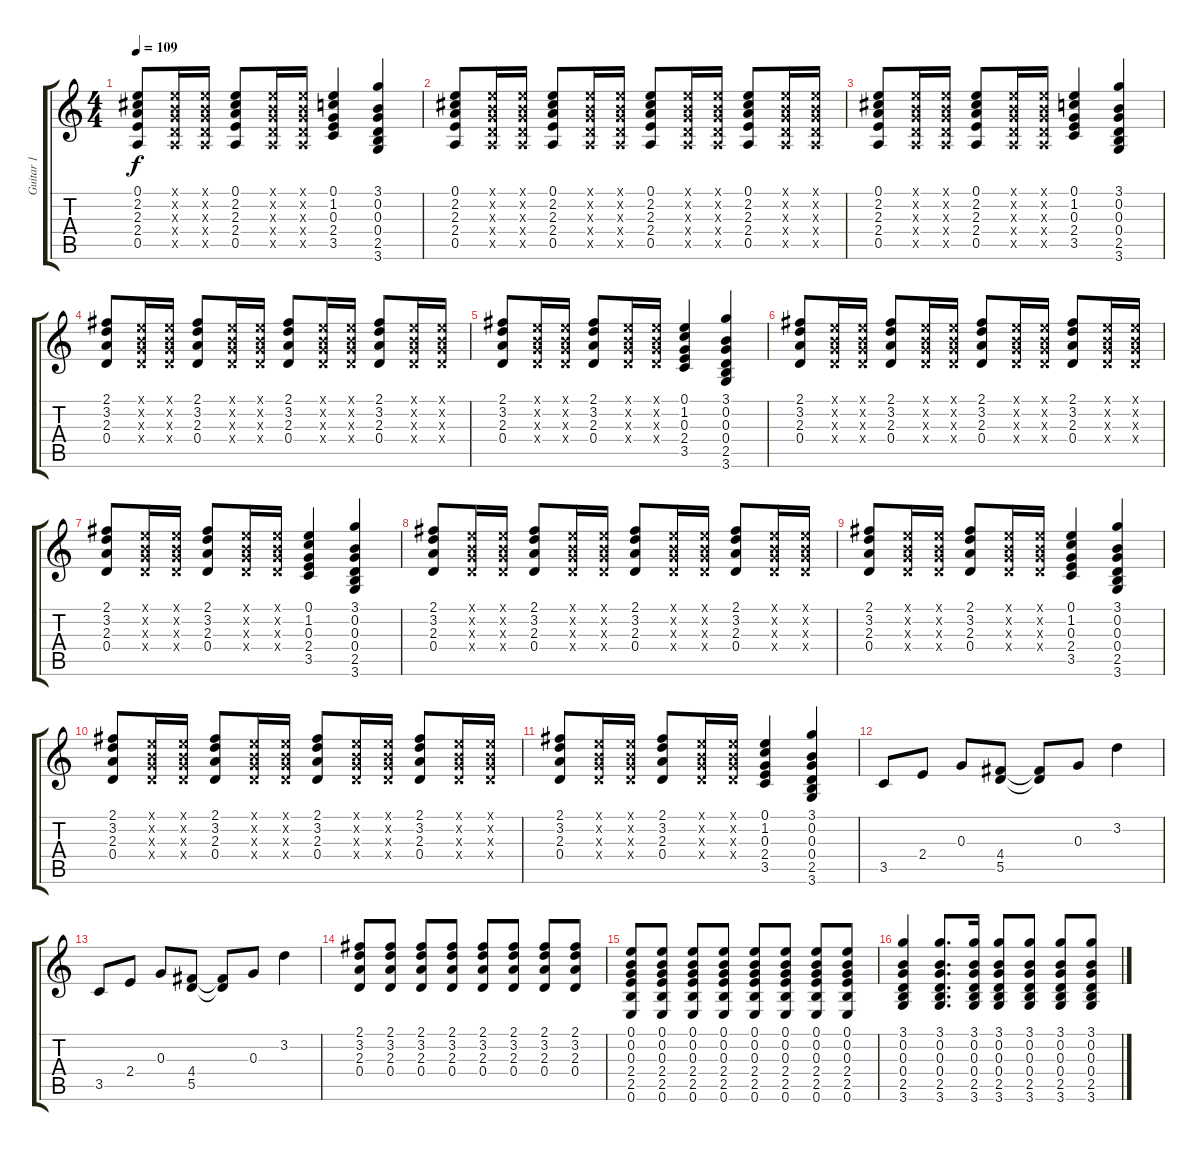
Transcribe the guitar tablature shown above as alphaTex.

\track ("Guitar 1" "Guitar 1") {instrument acousticguitarsteel}
\staff {score tabs}
\tuning (E4 B3 G3 D3 A2 E2) {hide}
\ts (4 4)
\tempo 109
\clef g2
\ks c
(0.1 2.2 2.3 2.4 0.5).8{dy f} (0.1{x} 0.2{x} 0.3{x} 0.4{x} 0.5{x}).16 (0.1{x} 0.2{x} 0.3{x} 0.4{x} 0.5{x}).16 (0.1 2.2 2.3 2.4 0.5).8 (0.1{x} 0.2{x} 0.3{x} 0.4{x} 0.5{x}).16 (0.1{x} 0.2{x} 0.3{x} 0.4{x} 0.5{x}).16 (0.1 1.2 0.3 2.4 3.5).4 (3.1 0.2 0.3 0.4 2.5 3.6).4 |
(0.1 2.2 2.3 2.4 0.5).8 (0.1{x} 0.2{x} 0.3{x} 0.4{x} 0.5{x}).16 (0.1{x} 0.2{x} 0.3{x} 0.4{x} 0.5{x}).16 (0.1 2.2 2.3 2.4 0.5).8 (0.1{x} 0.2{x} 0.3{x} 0.4{x} 0.5{x}).16 (0.1{x} 0.2{x} 0.3{x} 0.4{x} 0.5{x}).16 (0.1 2.2 2.3 2.4 0.5).8 (0.1{x} 0.2{x} 0.3{x} 0.4{x} 0.5{x}).16 (0.1{x} 0.2{x} 0.3{x} 0.4{x} 0.5{x}).16 (0.1 2.2 2.3 2.4 0.5).8 (0.1{x} 0.2{x} 0.3{x} 0.4{x} 0.5{x}).16 (0.1{x} 0.2{x} 0.3{x} 0.4{x} 0.5{x}).16 |
(0.1 2.2 2.3 2.4 0.5).8 (0.1{x} 0.2{x} 0.3{x} 0.4{x} 0.5{x}).16 (0.1{x} 0.2{x} 0.3{x} 0.4{x} 0.5{x}).16 (0.1 2.2 2.3 2.4 0.5).8 (0.1{x} 0.2{x} 0.3{x} 0.4{x} 0.5{x}).16 (0.1{x} 0.2{x} 0.3{x} 0.4{x} 0.5{x}).16 (0.1 1.2 0.3 2.4 3.5).4 (3.1 0.2 0.3 0.4 2.5 3.6).4 |
(2.1 3.2 2.3 0.4).8 (0.1{x} 0.2{x} 0.3{x} 0.4{x}).16 (0.1{x} 0.2{x} 0.3{x} 0.4{x}).16 (2.1 3.2 2.3 0.4).8 (0.1{x} 0.2{x} 0.3{x} 0.4{x}).16 (0.1{x} 0.2{x} 0.3{x} 0.4{x}).16 (2.1 3.2 2.3 0.4).8 (0.1{x} 0.2{x} 0.3{x} 0.4{x}).16 (0.1{x} 0.2{x} 0.3{x} 0.4{x}).16 (2.1 3.2 2.3 0.4).8 (0.1{x} 0.2{x} 0.3{x} 0.4{x}).16 (0.1{x} 0.2{x} 0.3{x} 0.4{x}).16 |
(2.1 3.2 2.3 0.4).8 (0.1{x} 0.2{x} 0.3{x} 0.4{x}).16 (0.1{x} 0.2{x} 0.3{x} 0.4{x}).16 (2.1 3.2 2.3 0.4).8 (0.1{x} 0.2{x} 0.3{x} 0.4{x}).16 (0.1{x} 0.2{x} 0.3{x} 0.4{x}).16 (0.1 1.2 0.3 2.4 3.5).4 (3.1 0.2 0.3 0.4 2.5 3.6).4 |
(2.1 3.2 2.3 0.4).8 (0.1{x} 0.2{x} 0.3{x} 0.4{x}).16 (0.1{x} 0.2{x} 0.3{x} 0.4{x}).16 (2.1 3.2 2.3 0.4).8 (0.1{x} 0.2{x} 0.3{x} 0.4{x}).16 (0.1{x} 0.2{x} 0.3{x} 0.4{x}).16 (2.1 3.2 2.3 0.4).8 (0.1{x} 0.2{x} 0.3{x} 0.4{x}).16 (0.1{x} 0.2{x} 0.3{x} 0.4{x}).16 (2.1 3.2 2.3 0.4).8 (0.1{x} 0.2{x} 0.3{x} 0.4{x}).16 (0.1{x} 0.2{x} 0.3{x} 0.4{x}).16 |
(2.1 3.2 2.3 0.4).8 (0.1{x} 0.2{x} 0.3{x} 0.4{x}).16 (0.1{x} 0.2{x} 0.3{x} 0.4{x}).16 (2.1 3.2 2.3 0.4).8 (0.1{x} 0.2{x} 0.3{x} 0.4{x}).16 (0.1{x} 0.2{x} 0.3{x} 0.4{x}).16 (0.1 1.2 0.3 2.4 3.5).4 (3.1 0.2 0.3 0.4 2.5 3.6).4 |
(2.1 3.2 2.3 0.4).8 (0.1{x} 0.2{x} 0.3{x} 0.4{x}).16 (0.1{x} 0.2{x} 0.3{x} 0.4{x}).16 (2.1 3.2 2.3 0.4).8 (0.1{x} 0.2{x} 0.3{x} 0.4{x}).16 (0.1{x} 0.2{x} 0.3{x} 0.4{x}).16 (2.1 3.2 2.3 0.4).8 (0.1{x} 0.2{x} 0.3{x} 0.4{x}).16 (0.1{x} 0.2{x} 0.3{x} 0.4{x}).16 (2.1 3.2 2.3 0.4).8 (0.1{x} 0.2{x} 0.3{x} 0.4{x}).16 (0.1{x} 0.2{x} 0.3{x} 0.4{x}).16 |
(2.1 3.2 2.3 0.4).8 (0.1{x} 0.2{x} 0.3{x} 0.4{x}).16 (0.1{x} 0.2{x} 0.3{x} 0.4{x}).16 (2.1 3.2 2.3 0.4).8 (0.1{x} 0.2{x} 0.3{x} 0.4{x}).16 (0.1{x} 0.2{x} 0.3{x} 0.4{x}).16 (0.1 1.2 0.3 2.4 3.5).4 (3.1 0.2 0.3 0.4 2.5 3.6).4 |
(2.1 3.2 2.3 0.4).8 (0.1{x} 0.2{x} 0.3{x} 0.4{x}).16 (0.1{x} 0.2{x} 0.3{x} 0.4{x}).16 (2.1 3.2 2.3 0.4).8 (0.1{x} 0.2{x} 0.3{x} 0.4{x}).16 (0.1{x} 0.2{x} 0.3{x} 0.4{x}).16 (2.1 3.2 2.3 0.4).8 (0.1{x} 0.2{x} 0.3{x} 0.4{x}).16 (0.1{x} 0.2{x} 0.3{x} 0.4{x}).16 (2.1 3.2 2.3 0.4).8 (0.1{x} 0.2{x} 0.3{x} 0.4{x}).16 (0.1{x} 0.2{x} 0.3{x} 0.4{x}).16 |
(2.1 3.2 2.3 0.4).8 (0.1{x} 0.2{x} 0.3{x} 0.4{x}).16 (0.1{x} 0.2{x} 0.3{x} 0.4{x}).16 (2.1 3.2 2.3 0.4).8 (0.1{x} 0.2{x} 0.3{x} 0.4{x}).16 (0.1{x} 0.2{x} 0.3{x} 0.4{x}).16 (0.1 1.2 0.3 2.4 3.5).4 (3.1 0.2 0.3 0.4 2.5 3.6).4 |
3.5.8 2.4.8 0.3.8 (4.4 5.5).8 (4.4{t} 5.5{t}).8 0.3.8 3.2.4 |
3.5.8 2.4.8 0.3.8 (4.4 5.5).8 (4.4{t} 5.5{t}).8 0.3.8 3.2.4 |
(2.1 3.2 2.3 0.4).8 (2.1 3.2 2.3 0.4).8 (2.1 3.2 2.3 0.4).8 (2.1 3.2 2.3 0.4).8 (2.1 3.2 2.3 0.4).8 (2.1 3.2 2.3 0.4).8 (2.1 3.2 2.3 0.4).8 (2.1 3.2 2.3 0.4).8 |
(0.1 0.2 0.3 2.4 2.5 0.6).8 (0.1 0.2 0.3 2.4 2.5 0.6).8 (0.1 0.2 0.3 2.4 2.5 0.6).8 (0.1 0.2 0.3 2.4 2.5 0.6).8 (0.1 0.2 0.3 2.4 2.5 0.6).8 (0.1 0.2 0.3 2.4 2.5 0.6).8 (0.1 0.2 0.3 2.4 2.5 0.6).8 (0.1 0.2 0.3 2.4 2.5 0.6).8 |
(3.1 0.2 0.3 0.4 2.5 3.6).4 (3.1 0.2 0.3 0.4 2.5 3.6).8{d} (3.1 0.2 0.3 0.4 2.5 3.6).16 (3.1 0.2 0.3 0.4 2.5 3.6).8 (3.1 0.2 0.3 0.4 2.5 3.6).8 (3.1 0.2 0.3 0.4 2.5 3.6).8 (3.1 0.2 0.3 0.4 2.5 3.6).8
